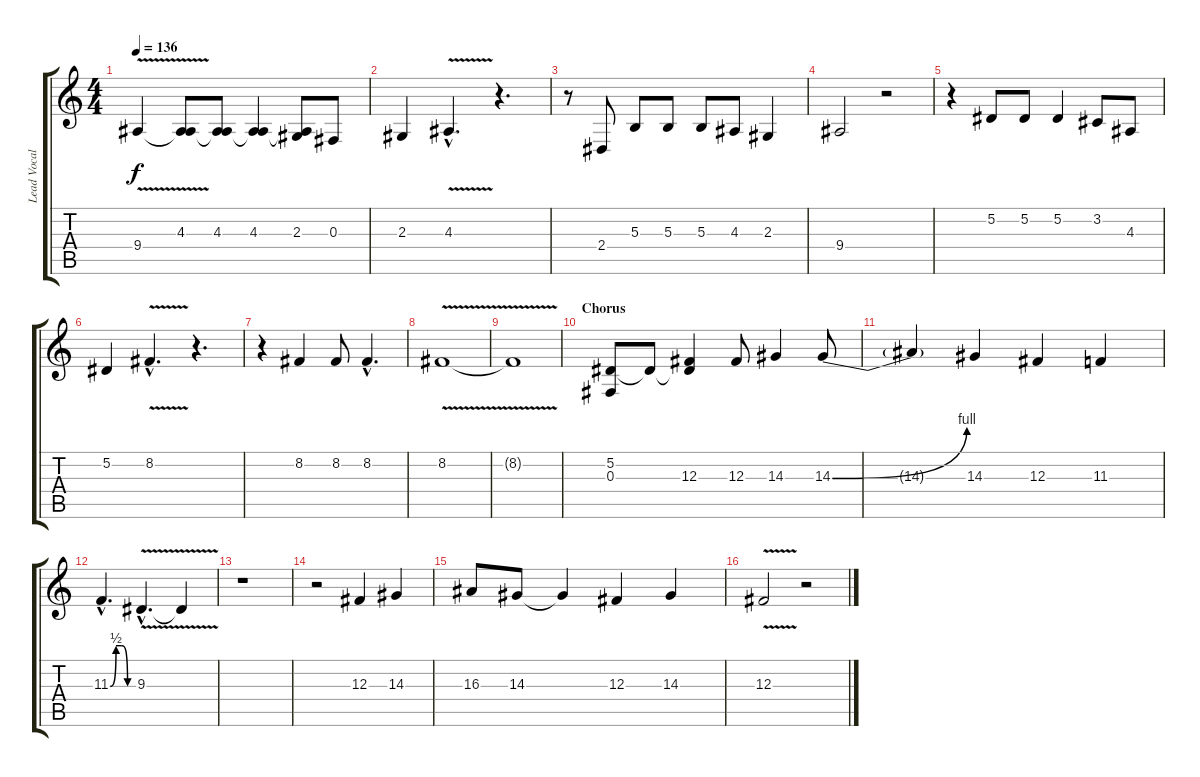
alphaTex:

\track ("Lead Vocals" "Lead Vocal") {instrument lead2sawtooth}
\staff {score tabs}
\tuning (Eb4 Bb3 Gb3 Db3 Ab2 Eb2) {hide}
\ts (4 4)
\tempo 136
\clef g2
\ks c
9.4{v}.4{dy f} (4.3 9.4{t}).8 (4.3 9.4{t}).8 (4.3 9.4{t}).4 (2.3 9.4{t}).8 0.3.8 |
2.3.4 4.3{v hac}.4{d} r.4{d} |
r.8 2.4.8 5.3.8 5.3.8 5.3.8 4.3.8 2.3.4 |
9.4.2 r.2 |
r.4 5.2.8 5.2.8 5.2.4 3.2.8 4.3.8 |
5.2.4 8.2{v hac}.4{d} r.4{d} |
r.4 8.2.4 8.2.8 8.2{hac}.4{d} |
8.2{v}.1 |
8.2{t}.1 |
\section ("" "Chorus")
(5.2 0.3).8 5.2{t}.8 (5.2{t} 12.3).4 12.3.8 14.3.4 14.3{be (bend 0 0 60 4)}.8 |
14.3{t}.4 14.3.4 12.3.4 11.3.4 |
11.3{be (custom 0 0 15 2 30 2 45 0 60 0) hac}.4{d} 9.3{v hac}.4{d} 9.3{t}.4 |
r.1 |
r.2 12.3.4 14.3.4 |
16.3.8 14.3.8 14.3{t}.4 12.3.4 14.3.4 |
12.3{v}.2 r.2
